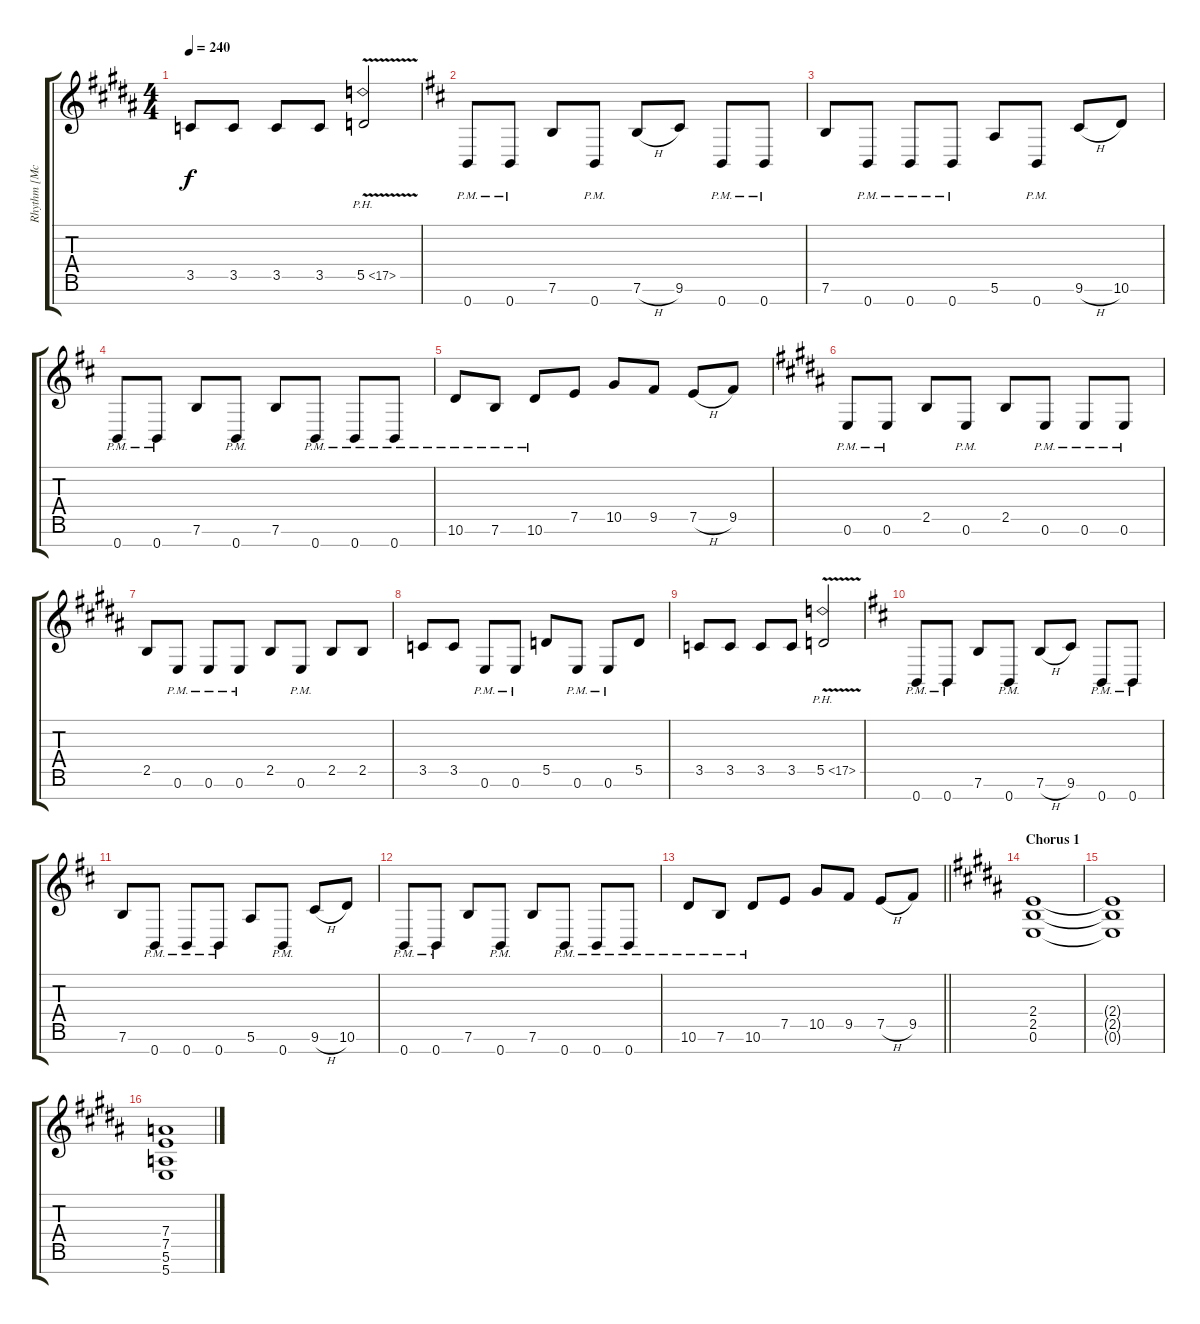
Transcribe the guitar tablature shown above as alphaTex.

\track ("Rhythm [McMorran]" "Rhythm [Mc") {instrument overdrivenguitar}
\staff {score tabs}
\tuning (E4 B3 G3 D3 A2 E2 B1) {hide}
\ts (4 4)
\tempo 240
\clef g2
\ks b
3.5.8{dy f} 3.5.8 3.5.8 3.5.8 5.5{ph 12 v}.2 |
\ks bminor
0.7{pm}.8 0.7{pm}.8 7.6.8 0.7{pm}.8 7.6{h}.8 9.6.8 0.7{pm}.8 0.7{pm}.8 |
7.6.8 0.7{pm}.8 0.7{pm}.8 0.7{pm}.8 5.6.8 0.7{pm}.8 9.6{h}.8 10.6.8 |
0.7{pm}.8 0.7{pm}.8 7.6.8 0.7{pm}.8 7.6.8 0.7{pm}.8 0.7{pm}.8 0.7{pm}.8 |
10.6{pm}.8 7.6{pm}.8 10.6{pm}.8 7.5.8 10.5.8 9.5.8 7.5{h}.8 9.5.8 |
\ks b
0.6{pm}.8 0.6{pm}.8 2.5.8 0.6{pm}.8 2.5.8 0.6{pm}.8 0.6{pm}.8 0.6{pm}.8 |
2.5.8 0.6{pm}.8 0.6{pm}.8 0.6{pm}.8 2.5.8 0.6{pm}.8 2.5.8 2.5.8 |
3.5.8 3.5.8 0.6{pm}.8 0.6{pm}.8 5.5.8 0.6{pm}.8 0.6{pm}.8 5.5.8 |
3.5.8 3.5.8 3.5.8 3.5.8 5.5{ph 12 v}.2 |
\ks bminor
0.7{pm}.8 0.7{pm}.8 7.6.8 0.7{pm}.8 7.6{h}.8 9.6.8 0.7{pm}.8 0.7{pm}.8 |
7.6.8 0.7{pm}.8 0.7{pm}.8 0.7{pm}.8 5.6.8 0.7{pm}.8 9.6{h}.8 10.6.8 |
0.7{pm}.8 0.7{pm}.8 7.6.8 0.7{pm}.8 7.6.8 0.7{pm}.8 0.7{pm}.8 0.7{pm}.8 |
\barLineRight lightlight
10.6{pm}.8 7.6{pm}.8 10.6{pm}.8 7.5.8 10.5.8 9.5.8 7.5{h}.8 9.5.8 |
\section ("" "Chorus 1")
\ks b
(2.4 2.5 0.6).1 |
(2.4{t} 2.5{t} 0.6{t}).1 |
(7.4 7.5 5.6 5.7).1
